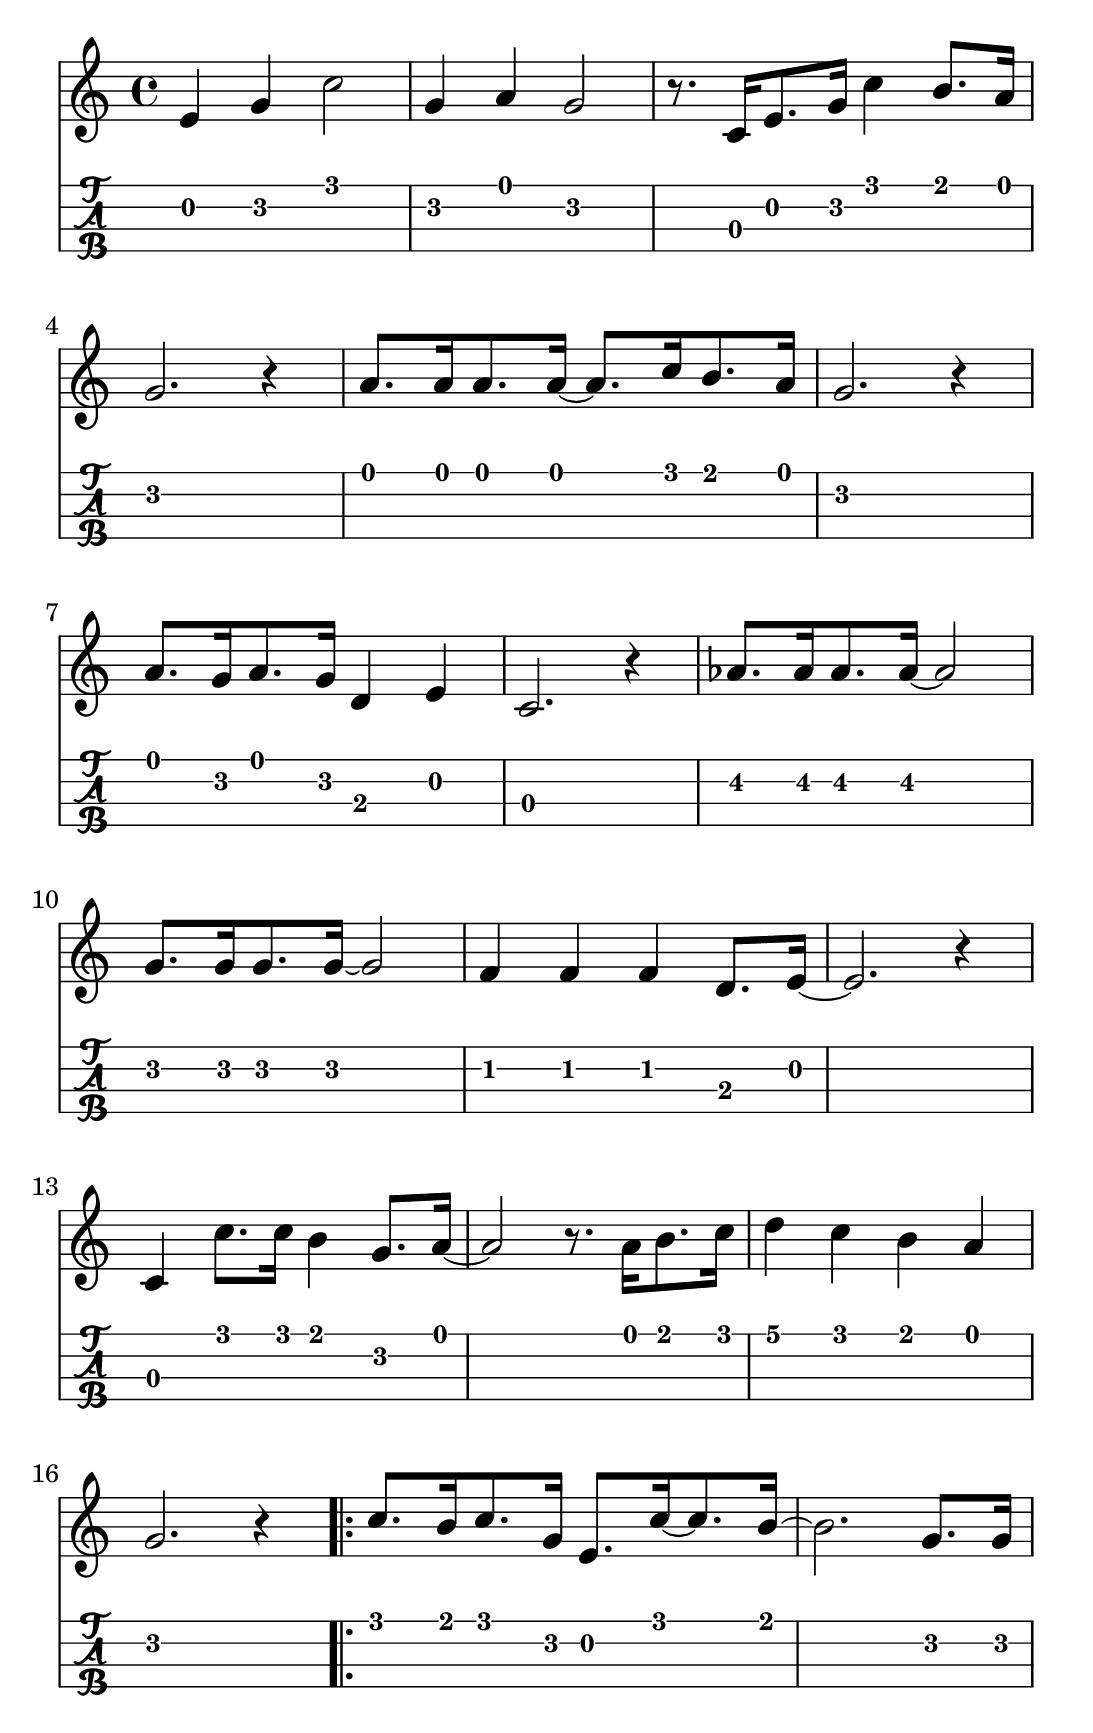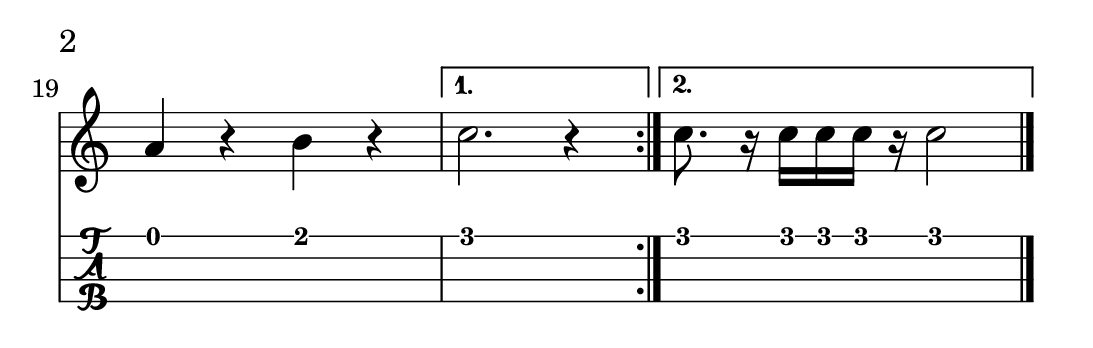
% ⚙ source: https://musescore.com/user/264231/scores/245391
% ⚙ todo: fingering

muziko = {
  \time 4/4
  \key c \major
  e4 g4 c'2 |
  g4 a4 g2 |
  r8. c16[ e8. g16] c'4 b8. a16 |
  g2. r4 |
  a8.[ a16 a8. a16 ~] a8.[ c'16 b8. a16] |
  g2. r4 |
  a8.[ g16 a8. g16] d4 e4 |
  c2. r4 |
  aes8.[ aes16 aes8. aes16 ~] aes2 |
  g8.[ g16 g8. g16 ~] g2 |
  f4 f4 f4 d8. e16 ~ |
  e2. r4 |
  c4 c'8. c'16 b4 g8. a16 ~ |
  a2 r8. a16[ b8. c'16] |
  d'4 c'4 b4 a4 |
  g2. r4 |
  \repeat volta 2 {
	c'8.[ b16 c'8. g16] e8.[ c'16 ~ c'8. b16 ~] |
	b2. g8. g16 |
	a4 r4 b4 r4 |
  }
  \alternative {
	{c'2. r4}
	{c'8. r16 c'16 c'16 c'16 r16 c'2}
  }
  \bar "|."
}

presado = {
  \muziko
}

MIDI = {
  \tempo 4 = 120
  \muziko
}

\version "2.18.2"
#(set-global-staff-size 28)
\paper {
  indent = 0\cm
  paper-width = 18.5\cm
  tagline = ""
%  ragged-bottom = ##f
 % ragged-last-bottom = ##f
}
\score {
  <<
	\new Staff \with {
	  \omit StringNumber
	}
	\transpose c c' {\presado}
	\new TabStaff \with {
	  stringTunings = \stringTuning <g' c' e' a'>
	}
	\transpose c c' {\presado}
  >>
  \layout { }
}
\score {
  \new Staff \with {midiInstrument = #"cello"} {
	\unfoldRepeats
	\transpose c c' {\MIDI}
  }
	\midi { }
}

